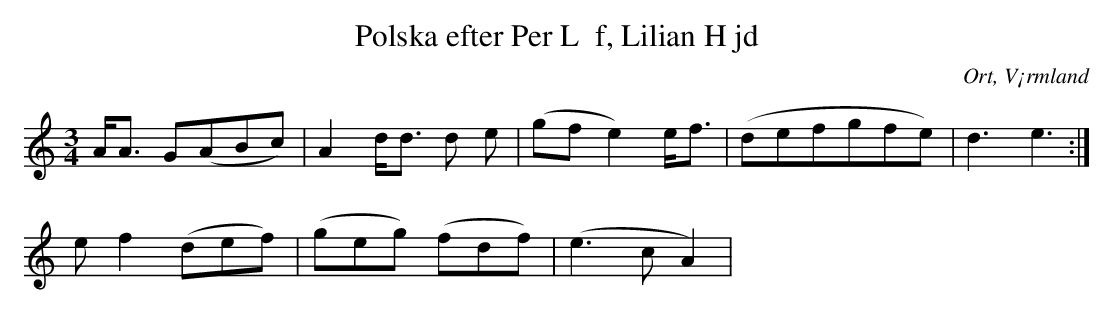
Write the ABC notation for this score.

X:1
T:Polska efter Per L  f, Lilian H jd
O:Ort, V¡rmland
M:3/4
L:1/8
K:C
A<A G(ABc)| A2 d<d d e | (gfe2) e<f | (defgfe) | d3 e3 :|
ef2 (def) | (geg) (fdf) | (e2>c2 A2) |
